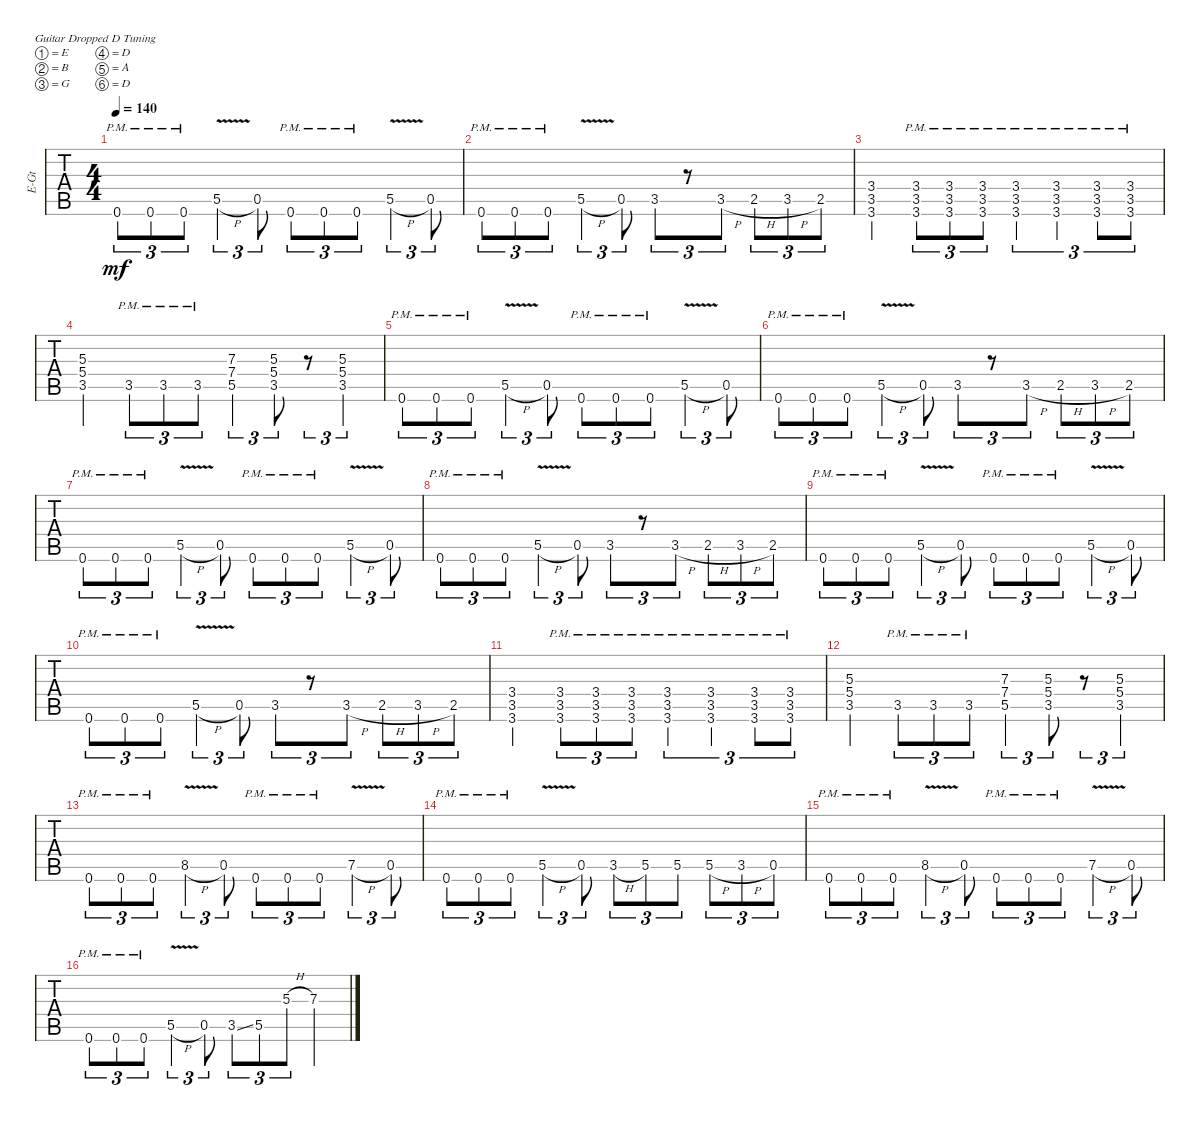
\defaultSystemsLayout 4
\bracketExtendMode groupsimilarinstruments
\multiBarRest
\otherSystemsTrackNameOrientation horizontal
\track ("Matthew" "E-Gt") {instrument distortionguitar}
\staff {tabs}
\tuning (E4 B3 G3 D3 A2 D2)
\ts (4 4)
\tempo 140
\clef g2
\ks c
0.6{pm}.8{tu (3 2) dy mf} 0.6{pm}.8{tu (3 2)} 0.6{pm}.8{tu (3 2)} 5.5{v h}.4{tu (3 2)} 0.5.8{tu (3 2)} 0.6{pm}.8{tu (3 2)} 0.6{pm}.8{tu (3 2)} 0.6{pm}.8{tu (3 2)} 5.5{v h}.4{tu (3 2)} 0.5.8{tu (3 2)} |
0.6{pm}.8{tu (3 2)} 0.6{pm}.8{tu (3 2)} 0.6{pm}.8{tu (3 2)} 5.5{v h}.4{tu (3 2)} 0.5.8{tu (3 2)} 3.5.8{tu (3 2)} r.8{tu (3 2)} 3.5{h}.8{tu (3 2)} 2.5{h}.8{tu (3 2)} 3.5{h}.8{tu (3 2)} 2.5.8{tu (3 2)} |
(3.6 3.5 3.4).4 (3.6{pm} 3.5{pm} 3.4{pm}).8{tu (3 2)} (3.6{pm} 3.5{pm} 3.4{pm}).8{tu (3 2)} (3.6{pm} 3.5{pm} 3.4{pm}).8{tu (3 2)} (3.6{pm} 3.5{pm} 3.4{pm}).4{tu (3 2)} (3.6{pm} 3.5{pm} 3.4{pm}).4{tu (3 2)} (3.6{pm} 3.5{pm} 3.4{pm}).8{tu (3 2)} (3.6{pm} 3.5{pm} 3.4{pm}).8{tu (3 2)} |
(3.5 5.4 5.3).4 3.5{pm}.8{tu (3 2)} 3.5{pm}.8{tu (3 2)} 3.5{pm}.8{tu (3 2)} (5.5 7.4 7.3).4{tu (3 2)} (3.5 5.4 5.3).8{tu (3 2)} r.8{tu (3 2)} (3.5 5.3 5.4).4{tu (3 2)} |
0.6{pm}.8{tu (3 2)} 0.6{pm}.8{tu (3 2)} 0.6{pm}.8{tu (3 2)} 5.5{v h}.4{tu (3 2)} 0.5.8{tu (3 2)} 0.6{pm}.8{tu (3 2)} 0.6{pm}.8{tu (3 2)} 0.6{pm}.8{tu (3 2)} 5.5{v h}.4{tu (3 2)} 0.5.8{tu (3 2)} |
0.6{pm}.8{tu (3 2)} 0.6{pm}.8{tu (3 2)} 0.6{pm}.8{tu (3 2)} 5.5{v h}.4{tu (3 2)} 0.5.8{tu (3 2)} 3.5.8{tu (3 2)} r.8{tu (3 2)} 3.5{h}.8{tu (3 2)} 2.5{h}.8{tu (3 2)} 3.5{h}.8{tu (3 2)} 2.5.8{tu (3 2)} |
0.6{pm}.8{tu (3 2)} 0.6{pm}.8{tu (3 2)} 0.6{pm}.8{tu (3 2)} 5.5{v h}.4{tu (3 2)} 0.5.8{tu (3 2)} 0.6{pm}.8{tu (3 2)} 0.6{pm}.8{tu (3 2)} 0.6{pm}.8{tu (3 2)} 5.5{v h}.4{tu (3 2)} 0.5.8{tu (3 2)} |
0.6{pm}.8{tu (3 2)} 0.6{pm}.8{tu (3 2)} 0.6{pm}.8{tu (3 2)} 5.5{v h}.4{tu (3 2)} 0.5.8{tu (3 2)} 3.5.8{tu (3 2)} r.8{tu (3 2)} 3.5{h}.8{tu (3 2)} 2.5{h}.8{tu (3 2)} 3.5{h}.8{tu (3 2)} 2.5.8{tu (3 2)} |
0.6{pm}.8{tu (3 2)} 0.6{pm}.8{tu (3 2)} 0.6{pm}.8{tu (3 2)} 5.5{v h}.4{tu (3 2)} 0.5.8{tu (3 2)} 0.6{pm}.8{tu (3 2)} 0.6{pm}.8{tu (3 2)} 0.6{pm}.8{tu (3 2)} 5.5{v h}.4{tu (3 2)} 0.5.8{tu (3 2)} |
0.6{pm}.8{tu (3 2)} 0.6{pm}.8{tu (3 2)} 0.6{pm}.8{tu (3 2)} 5.5{v h}.4{tu (3 2)} 0.5.8{tu (3 2)} 3.5.8{tu (3 2)} r.8{tu (3 2)} 3.5{h}.8{tu (3 2)} 2.5{h}.8{tu (3 2)} 3.5{h}.8{tu (3 2)} 2.5.8{tu (3 2)} |
(3.6 3.5 3.4).4 (3.6{pm} 3.5{pm} 3.4{pm}).8{tu (3 2)} (3.6{pm} 3.5{pm} 3.4{pm}).8{tu (3 2)} (3.6{pm} 3.5{pm} 3.4{pm}).8{tu (3 2)} (3.6{pm} 3.5{pm} 3.4{pm}).4{tu (3 2)} (3.6{pm} 3.5{pm} 3.4{pm}).4{tu (3 2)} (3.6{pm} 3.5{pm} 3.4{pm}).8{tu (3 2)} (3.6{pm} 3.5{pm} 3.4{pm}).8{tu (3 2)} |
(3.5 5.4 5.3).4 3.5{pm}.8{tu (3 2)} 3.5{pm}.8{tu (3 2)} 3.5{pm}.8{tu (3 2)} (5.5 7.4 7.3).4{tu (3 2)} (3.5 5.4 5.3).8{tu (3 2)} r.8{tu (3 2)} (3.5 5.3 5.4).4{tu (3 2)} |
0.6{pm}.8{tu (3 2)} 0.6{pm}.8{tu (3 2)} 0.6{pm}.8{tu (3 2)} 8.5{v h}.4{tu (3 2)} 0.5.8{tu (3 2)} 0.6{pm}.8{tu (3 2)} 0.6{pm}.8{tu (3 2)} 0.6{pm}.8{tu (3 2)} 7.5{v h}.4{tu (3 2)} 0.5.8{tu (3 2)} |
0.6{pm}.8{tu (3 2)} 0.6{pm}.8{tu (3 2)} 0.6{pm}.8{tu (3 2)} 5.5{v h}.4{tu (3 2)} 0.5.8{tu (3 2)} 3.5{h}.8{tu (3 2)} 5.5.8{tu (3 2)} 5.5.8{tu (3 2)} 5.5{h}.8{tu (3 2)} 3.5{h}.8{tu (3 2)} 0.5.8{tu (3 2)} |
0.6{pm}.8{tu (3 2)} 0.6{pm}.8{tu (3 2)} 0.6{pm}.8{tu (3 2)} 8.5{v h}.4{tu (3 2)} 0.5.8{tu (3 2)} 0.6{pm}.8{tu (3 2)} 0.6{pm}.8{tu (3 2)} 0.6{pm}.8{tu (3 2)} 7.5{v h}.4{tu (3 2)} 0.5.8{tu (3 2)} |
0.6{pm}.8{tu (3 2)} 0.6{pm}.8{tu (3 2)} 0.6{pm}.8{tu (3 2)} 5.5{v h}.4{tu (3 2)} 0.5.8{tu (3 2)} 3.5{ss}.8{tu (3 2)} 5.5.8{tu (3 2)} 5.3{h}.8{tu (3 2)} 7.3.4
